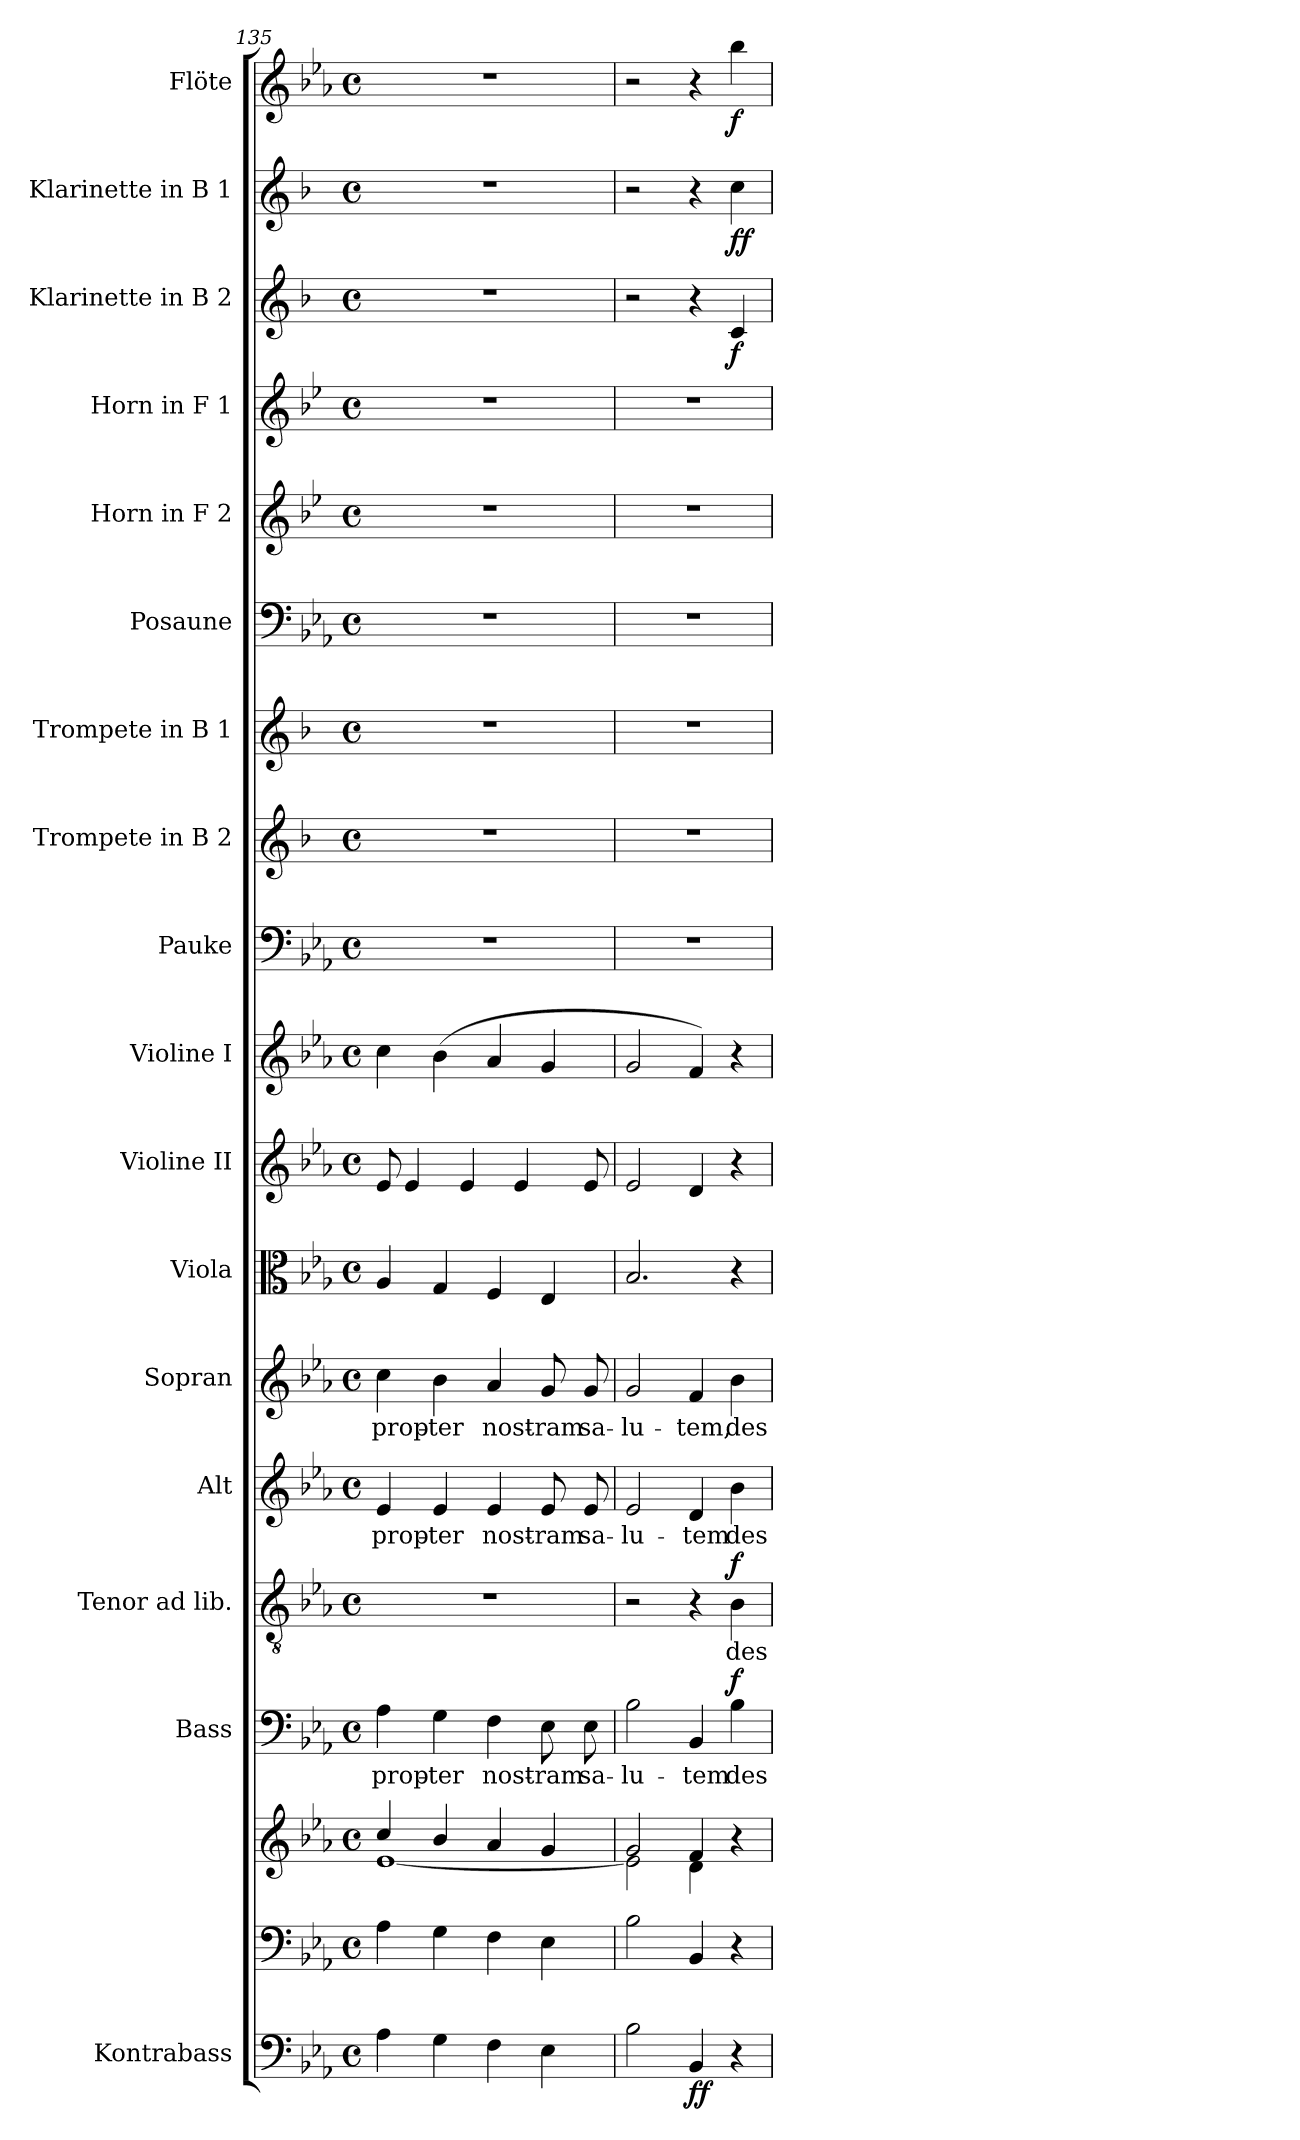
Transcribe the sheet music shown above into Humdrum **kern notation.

**kern	**dynam	**kern	**kern	**kern	**text	**dynam	**kern	**text	**dynam	**kern	**text	**kern	**text	**kern	**kern	**kern	**kern	**kern	**kern	**kern	**kern	**kern	**kern	**dynam	**kern	**dynam	**kern	**dynam
*part18	*part18	*part17	*part17	*part16	*part16	*part16	*part15	*part15	*part15	*part14	*part14	*part13	*part13	*part12	*part11	*part10	*part9	*part8	*part7	*part6	*part5	*part4	*part3	*part3	*part2	*part2	*part1	*part1
*staff19	*staff19	*staff18	*staff17	*staff16	*staff16	*staff16	*staff15	*staff15	*staff15	*staff14	*staff14	*staff13	*staff13	*staff12	*staff11	*staff10	*staff9	*staff8	*staff7	*staff6	*staff5	*staff4	*staff3	*staff3	*staff2	*staff2	*staff1	*staff1
*I"Kontrabass	*	*	*	*I"Bass	*	*	*I"Tenor ad lib.	*	*	*I"Alt	*	*I"Sopran	*	*I"Viola	*I"Violine II	*I"Violine I	*I"Pauke	*I"Trompete in B 2	*I"Trompete in B 1	*I"Posaune	*I"Horn in F 2	*I"Horn in F 1	*I"Klarinette in B 2	*	*I"Klarinette in B 1	*	*I"Flöte	*
*I'Kb.	*	*	*	*I'B	*	*	*I'T	*	*	*I'A	*	*I'S	*	*I'Vla.	*I'Vl. II	*I'Vl. I	*I'Pk.	*	*	*I'Pos.	*I'Hrn. 2	*I'Hrn. 1	*	*	*	*	*I'Fl.	*
*clefF4	*	*clefF4	*clefG2	*clefF4	*	*	*clefGv2	*	*	*clefG2	*	*clefG2	*	*clefC3	*clefG2	*clefG2	*clefF4	*clefG2	*clefG2	*clefF4	*clefG2	*clefG2	*clefG2	*	*clefG2	*	*clefG2	*
*ITrd7c12	*	*	*	*	*	*	*	*	*	*	*	*	*	*	*	*	*	*ITrd1c2	*ITrd1c2	*	*ITrd4c7	*ITrd4c7	*ITrd1c2	*	*ITrd1c2	*	*	*
*k[b-e-a-]	*	*k[b-e-a-]	*k[b-e-a-]	*k[b-e-a-]	*	*	*k[b-e-a-]	*	*	*k[b-e-a-]	*	*k[b-e-a-]	*	*k[b-e-a-]	*k[b-e-a-]	*k[b-e-a-]	*k[b-e-a-]	*k[b-e-a-]	*k[b-e-a-]	*k[b-e-a-]	*k[b-e-a-]	*k[b-e-a-]	*k[b-e-a-]	*	*k[b-e-a-]	*	*k[b-e-a-]	*
*E-:	*	*E-:	*E-:	*E-:	*	*	*E-:	*	*	*E-:	*	*E-:	*	*E-:	*E-:	*E-:	*E-:	*E-:	*E-:	*E-:	*E-:	*E-:	*E-:	*	*E-:	*	*E-:	*
*M4/4	*	*M4/4	*M4/4	*M4/4	*	*	*M4/4	*	*	*M4/4	*	*M4/4	*	*M4/4	*M4/4	*M4/4	*M4/4	*M4/4	*M4/4	*M4/4	*M4/4	*M4/4	*M4/4	*	*M4/4	*	*M4/4	*
*met(c)	*	*met(c)	*met(c)	*met(c)	*	*	*met(c)	*	*	*met(c)	*	*met(c)	*	*met(c)	*met(c)	*met(c)	*met(c)	*met(c)	*met(c)	*met(c)	*met(c)	*met(c)	*met(c)	*	*met(c)	*	*met(c)	*
=135	=135	=135	=135	=135	=135	=135	=135	=135	=135	=135	=135	=135	=135	=135	=135	=135	=135	=135	=135	=135	=135	=135	=135	=135	=135	=135	=135	=135
*	*	*	*^	*	*	*	*	*	*	*	*	*	*	*	*	*	*	*	*	*	*	*	*	*	*	*	*	*
!	!	!	!	!	!	!LO:LY:b	!	!	!	!	!	!LO:LY:b	!	!LO:LY:b	!	!	!	!	!	!	!	!	!	!	!	!	!	!	!
4AA-\	.	4A-\	4cc/	[<1e-	4A-\	prop-	.	1r	.	.	4e-/	prop-	4cc\	prop-	4A-/	8e-/	4cc\	1r	1r	1r	1r	1r	1r	1r	.	1r	.	1r	.
.	.	.	.	.	.	.	.	.	.	.	.	.	.	.	.	4e-/	.	.	.	.	.	.	.	.	.	.	.	.	.
!	!	!	!	!	!	!LO:LY:b	!	!	!	!	!	!LO:LY:b	!	!LO:LY:b	!	!	!	!	!	!	!	!	!	!	!	!	!	!	!
4GG\	.	4G\	4b-/	.	4G\	-ter	.	.	.	.	4e-/	-ter	4b-\	-ter	4G/	.	(>4b-\	.	.	.	.	.	.	.	.	.	.	.	.
.	.	.	.	.	.	.	.	.	.	.	.	.	.	.	.	4e-/	.	.	.	.	.	.	.	.	.	.	.	.	.
!	!	!	!	!	!	!LO:LY:b	!	!	!	!	!	!LO:LY:b	!	!LO:LY:b	!	!	!	!	!	!	!	!	!	!	!	!	!	!	!
4FF\	.	4F\	4a-/	.	4F\	nost-	.	.	.	.	4e-/	nost-	4a-/	nost-	4F/	.	4a-/	.	.	.	.	.	.	.	.	.	.	.	.
.	.	.	.	.	.	.	.	.	.	.	.	.	.	.	.	4e-/	.	.	.	.	.	.	.	.	.	.	.	.	.
!	!	!	!	!	!	!LO:LY:b	!	!	!	!	!	!LO:LY:b	!	!LO:LY:b	!	!	!	!	!	!	!	!	!	!	!	!	!	!	!
4EE-\	.	4E-\	4g/	.	8E-\	-ram	.	.	.	.	8e-/	-ram	8g/	-ram	4E-/	.	4g/	.	.	.	.	.	.	.	.	.	.	.	.
!	!	!	!	!	!	!LO:LY:b	!	!	!	!	!	!LO:LY:b	!	!LO:LY:b	!	!	!	!	!	!	!	!	!	!	!	!	!	!	!
.	.	.	.	.	8E-\	sa-	.	.	.	.	8e-/	sa-	8g/	sa-	.	8e-/	.	.	.	.	.	.	.	.	.	.	.	.	.
=136	=136	=136	=136	=136	=136	=136	=136	=136	=136	=136	=136	=136	=136	=136	=136	=136	=136	=136	=136	=136	=136	=136	=136	=136	=136	=136	=136	=136	=136
!	!	!	!	!	!	!LO:LY:b	!	!	!	!	!	!LO:LY:b	!	!LO:LY:b	!	!	!	!	!	!	!	!	!	!	!	!	!	!	!
2BB-\	.	2B-\	2g/	2e-\]	2B-\	-lu-	.	2r	.	.	2e-/	-lu-	2g/	-lu-	2.B-/	2e-/	2g/	1r	1r	1r	1r	1r	1r	2r	.	2r	.	2r	.
!	!LO:DY:b	!	!	!	!	!LO:LY:b	!	!	!	!	!	!LO:LY:b	!	!LO:LY:b	!	!	!	!	!	!	!	!	!	!	!	!	!	!	!
4BBB-/	ff	4BB-/	4f/	4d\	4BB-/	-tem	.	4r	.	.	4d/	-tem	4f/	-tem,	.	4d/	4f/)	.	.	.	.	.	.	4r	.	4r	.	4r	.
!	!	!	!	!	!	!LO:LY:b	!LO:DY:a	!	!LO:LY:b	!LO:DY:a	!	!LO:LY:b	!	!LO:LY:b	!	!	!	!	!	!	!	!	!	!	!LO:DY:b	!	!LO:DY:b	!	!LO:DY:b
4r	.	4r	4r	4ryy	4B-\	des-	f	4B-\	des-	f	4b-\	des-	4b-\	des-	4r	4r	4r	.	.	.	.	.	.	4B-/	f	4b-\	ff	4bb-\	f
*	*	*	*v	*v	*	*	*	*	*	*	*	*	*	*	*	*	*	*	*	*	*	*	*	*	*	*	*	*	*
=	=	=	=	=	=	=	=	=	=	=	=	=	=	=	=	=	=	=	=	=	=	=	=	=	=	=	=	=
*-	*-	*-	*-	*-	*-	*-	*-	*-	*-	*-	*-	*-	*-	*-	*-	*-	*-	*-	*-	*-	*-	*-	*-	*-	*-	*-	*-	*-
